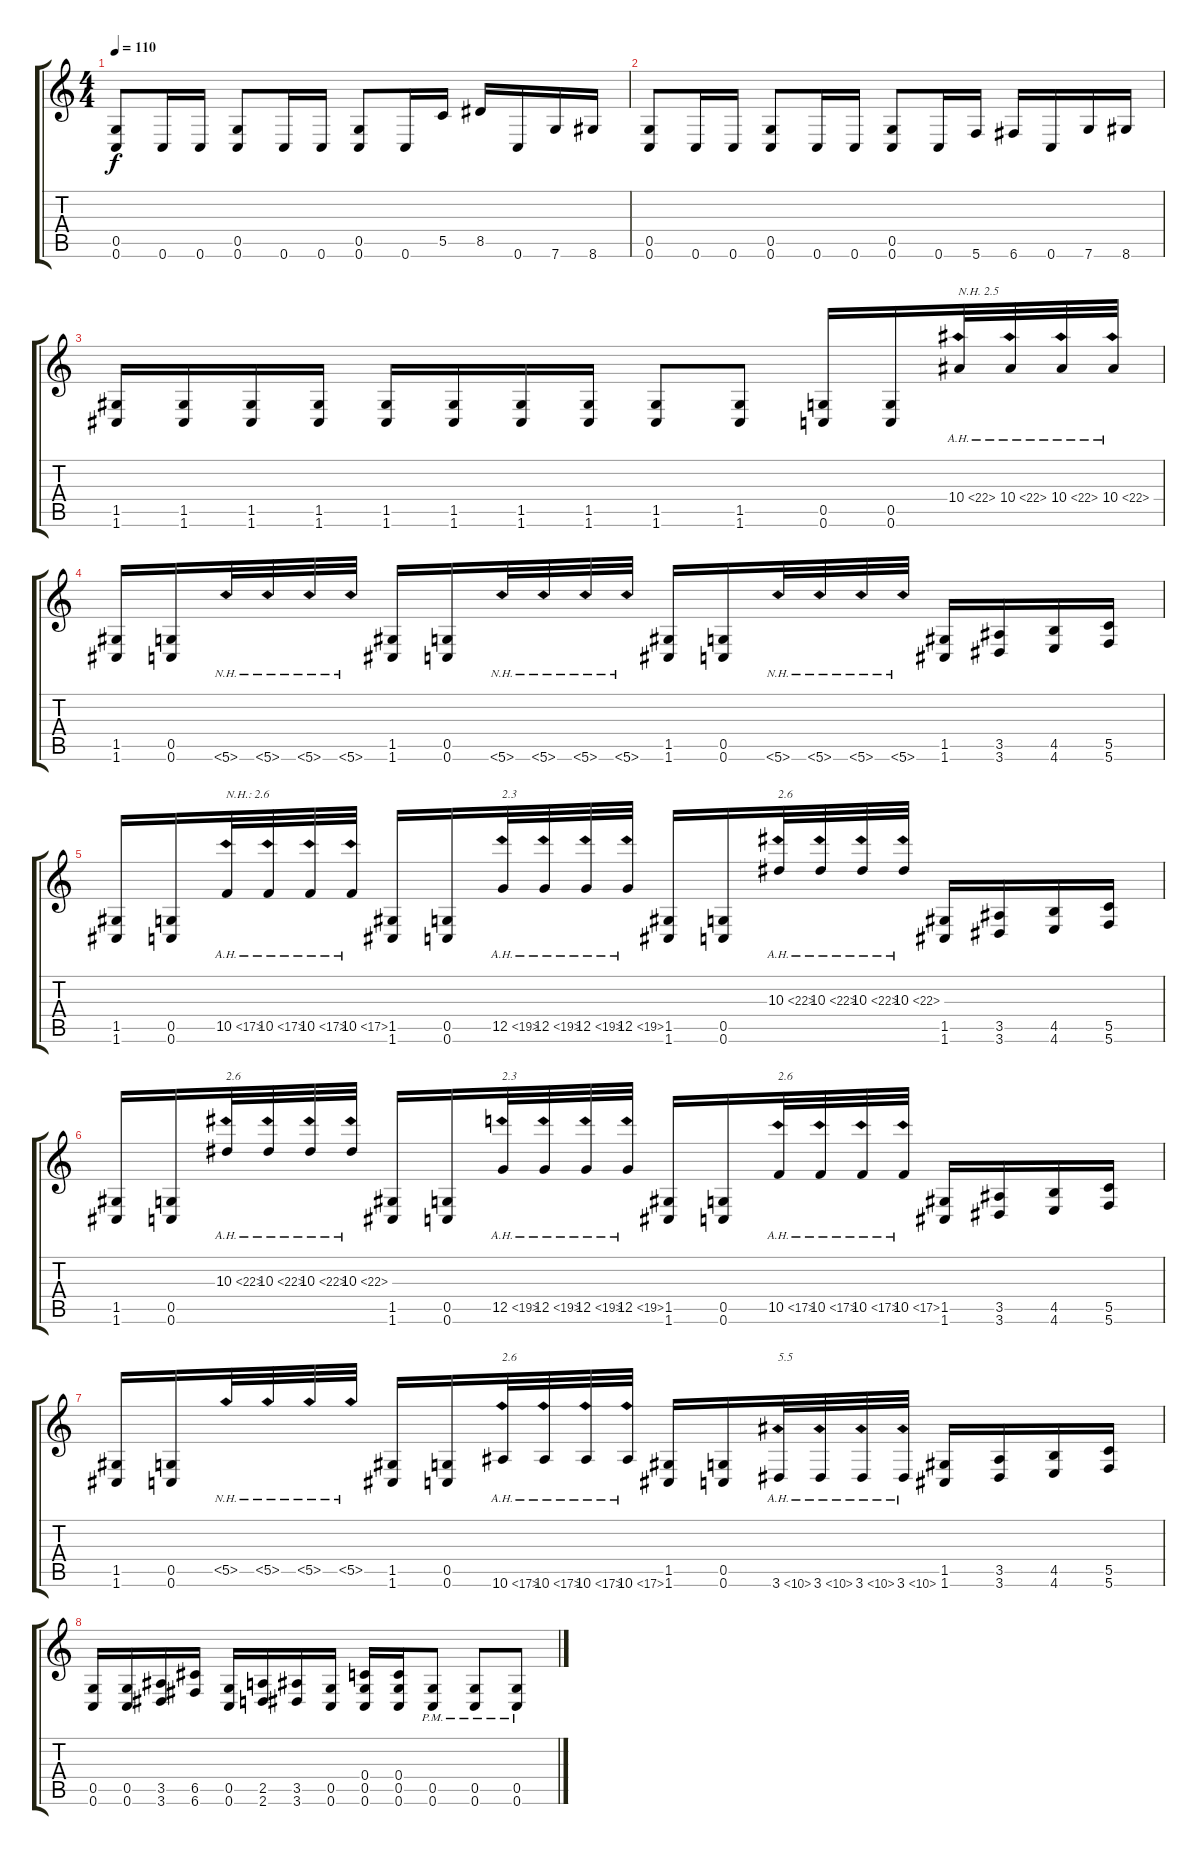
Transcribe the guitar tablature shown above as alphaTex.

\track ("    " "    ") {instrument distortionguitar}
\staff {score tabs}
\tuning (D4 A3 F3 C3 G2 C2) {hide}
\ts (4 4)
\tempo 110
\clef g2
\ks c
(0.5 0.6).8{dy f} 0.6.16 0.6.16 (0.5 0.6).8 0.6.16 0.6.16 (0.5 0.6).8 0.6.16 5.5.16 8.5.16 0.6.16 7.6.16 8.6.16 |
(0.5 0.6).8 0.6.16 0.6.16 (0.5 0.6).8 0.6.16 0.6.16 (0.5 0.6).8 0.6.16 5.6.16 6.6.16 0.6.16 7.6.16 8.6.16 |
(1.5 1.6).16 (1.5 1.6).16 (1.5 1.6).16 (1.5 1.6).16 (1.5 1.6).16 (1.5 1.6).16 (1.5 1.6).16 (1.5 1.6).16 (1.5 1.6).8 (1.5 1.6).8 (0.5 0.6).16 (0.5 0.6).16 10.4{ah 12}.32{txt "N.H. 2.5"} 10.4{ah 12}.32 10.4{ah 12}.32 10.4{ah 12}.32 |
(1.5 1.6).16 (0.5 0.6).16 5.6{nh}.32 5.6{nh}.32 5.6{nh}.32 5.6{nh}.32 (1.5 1.6).16 (0.5 0.6).16 5.6{nh}.32 5.6{nh}.32 5.6{nh}.32 5.6{nh}.32 (1.5 1.6).16 (0.5 0.6).16 5.6{nh}.32 5.6{nh}.32 5.6{nh}.32 5.6{nh}.32 (1.5 1.6).16 (3.5 3.6).16 (4.5 4.6).16 (5.5 5.6).16 |
(1.5 1.6).16 (0.5 0.6).16 10.5{ah 7}.32{txt "N.H.: 2.6"} 10.5{ah 7}.32 10.5{ah 7}.32 10.5{ah 7}.32 (1.5 1.6).16 (0.5 0.6).16 12.5{ah 7}.32{txt "2.3"} 12.5{ah 7}.32 12.5{ah 7}.32 12.5{ah 7}.32 (1.5 1.6).16 (0.5 0.6).16 10.3{ah 12}.32{txt "2.6"} 10.3{ah 12}.32 10.3{ah 12}.32 10.3{ah 12}.32 (1.5 1.6).16 (3.5 3.6).16 (4.5 4.6).16 (5.5 5.6).16 |
(1.5 1.6).16 (0.5 0.6).16 10.3{ah 12}.32{txt "2.6"} 10.3{ah 12}.32 10.3{ah 12}.32 10.3{ah 12}.32 (1.5 1.6).16 (0.5 0.6).16 12.5{ah 7}.32{txt "2.3"} 12.5{ah 7}.32 12.5{ah 7}.32 12.5{ah 7}.32 (1.5 1.6).16 (0.5 0.6).16 10.5{ah 7}.32{txt "2.6"} 10.5{ah 7}.32 10.5{ah 7}.32 10.5{ah 7}.32 (1.5 1.6).16 (3.5 3.6).16 (4.5 4.6).16 (5.5 5.6).16 |
(1.5 1.6).16 (0.5 0.6).16 5.5{nh}.32 5.5{nh}.32 5.5{nh}.32 5.5{nh}.32 (1.5 1.6).16 (0.5 0.6).16 10.6{ah 7}.32{txt "2.6"} 10.6{ah 7}.32 10.6{ah 7}.32 10.6{ah 7}.32 (1.5 1.6).16 (0.5 0.6).16 3.6{ah 7}.32{txt "5.5"} 3.6{ah 7}.32 3.6{ah 7}.32 3.6{ah 7}.32 (1.5 1.6).16 (3.5 3.6).16 (4.5 4.6).16 (5.5 5.6).16 |
(0.5 0.6).16 (0.5 0.6).16 (3.5 3.6).16 (6.5 6.6).16 (0.5 0.6).16 (2.5 2.6).16 (3.5 3.6).16 (0.5 0.6).16 (0.4 0.5 0.6).16 (0.4 0.5 0.6).16 (0.5{pm} 0.6).8 (0.5{pm} 0.6).8 (0.5{pm} 0.6).8
